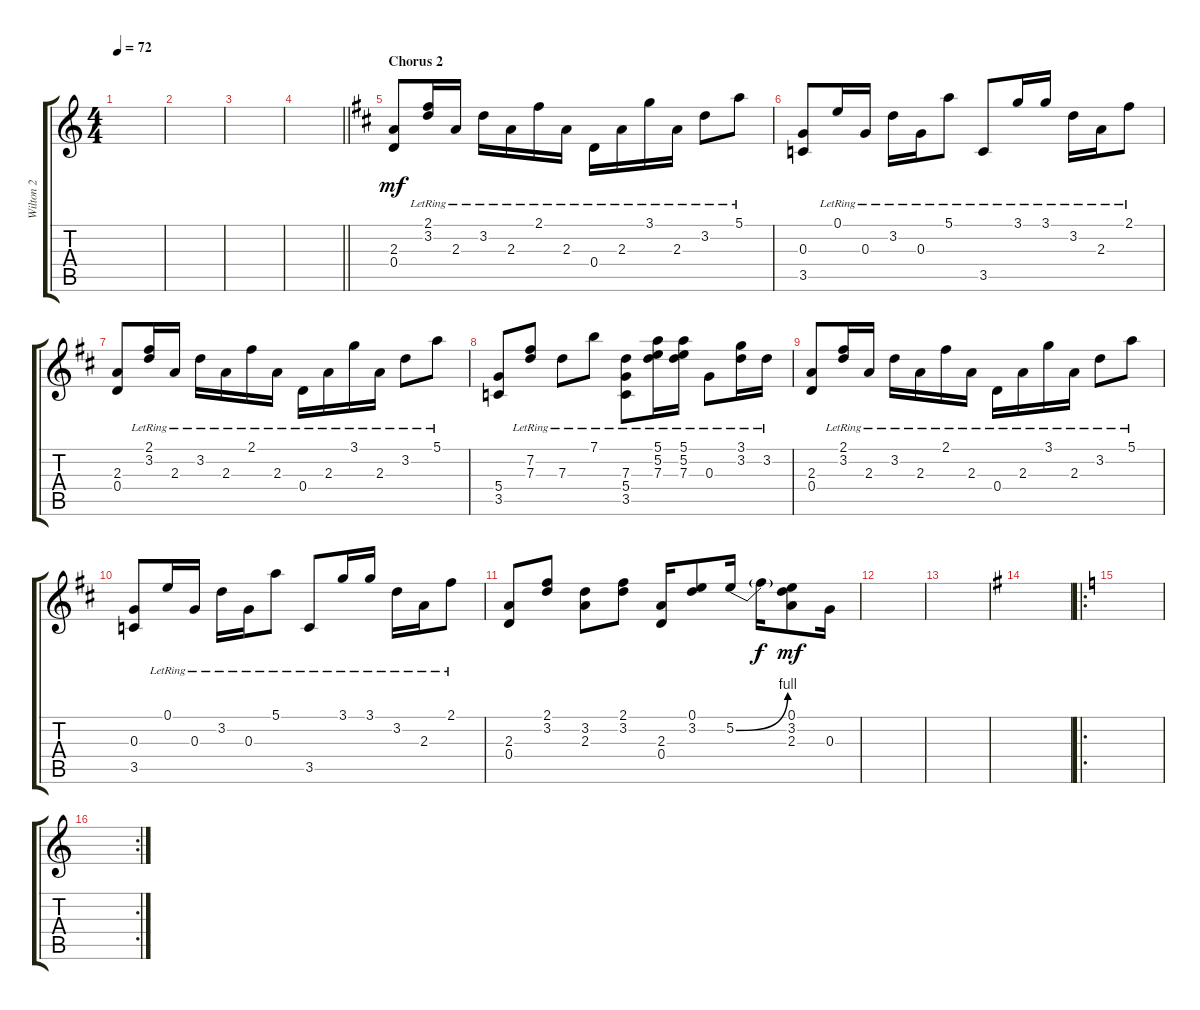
\track ("Wilton 2" "Wilton 2") {instrument electricguitarclean}
\staff {score tabs}
\tuning (E4 B3 G3 D3 A2 E2) {hide}
\ts (4 4)
\tempo 72
\clef g2
\ks c
|
|
|
\barLineRight lightlight
|
\section ("" "Chorus 2")
\ks d
(2.3 0.4).8{dy mf} (2.1{lr} 3.2{lr}).16 2.3{lr}.16 3.2{lr}.16 2.3{lr}.16 2.1{lr}.16 2.3{lr}.16 0.4{lr}.16 2.3{lr}.16 3.1{lr}.16 2.3{lr}.16 3.2{lr}.8 5.1{lr}.8 |
(0.3 3.5).8 0.1{lr}.16 0.3{lr}.16 3.2{lr}.16 0.3{lr}.16 5.1{lr}.8 3.5{lr}.8 3.1{lr}.16 3.1{lr}.16 3.2{lr}.16 2.3{lr}.16 2.1{lr}.8 |
(2.3 0.4).8 (2.1{lr} 3.2{lr}).16 2.3{lr}.16 3.2{lr}.16 2.3{lr}.16 2.1{lr}.16 2.3{lr}.16 0.4{lr}.16 2.3{lr}.16 3.1{lr}.16 2.3{lr}.16 3.2{lr}.8 5.1{lr}.8 |
(5.4 3.5).8 (7.2{lr} 7.3{lr}).8 7.3{lr}.8 7.1{lr}.8 (7.3{lr} 5.4{lr} 3.5{lr}).8 (5.1{lr} 5.2{lr} 7.3{lr}).16 (5.1{lr} 5.2{lr} 7.3{lr}).16 0.3{lr}.8 (3.1{lr} 3.2{lr}).16 3.2{lr}.16 |
(2.3 0.4).8 (2.1{lr} 3.2{lr}).16 2.3{lr}.16 3.2{lr}.16 2.3{lr}.16 2.1{lr}.16 2.3{lr}.16 0.4{lr}.16 2.3{lr}.16 3.1{lr}.16 2.3{lr}.16 3.2{lr}.8 5.1{lr}.8 |
(0.3 3.5).8 0.1{lr}.16 0.3{lr}.16 3.2{lr}.16 0.3{lr}.16 5.1{lr}.8 3.5{lr}.8 3.1{lr}.16 3.1{lr}.16 3.2{lr}.16 2.3{lr}.16 2.1{lr}.8 |
(2.3 0.4).8 (2.1 3.2).8 (3.2 2.3).8 (2.1 3.2).8 (2.3 0.4).16 (0.1 3.2).8 5.2{be (bend 0 0 60 4)}.16 5.2{t}.16{dy f} (0.1 3.2 2.3).8{dy mf} 0.3.16 |
|
|
\ks g
|
\ro
\ks c
|
\rc 2
